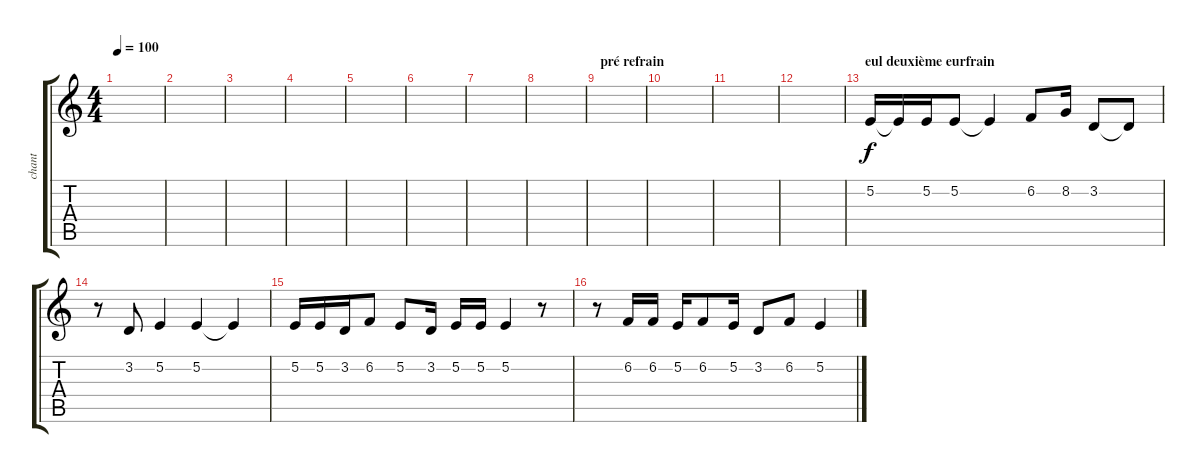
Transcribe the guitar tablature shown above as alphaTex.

\track ("chant" "chant") {instrument voiceoohs}
\staff {score tabs}
\tuning (E4 B3 G3 D3 A2 D2) {hide}
\ts (4 4)
\tempo 100
\clef g2
\ks c
|
|
|
|
|
|
|
|
\section ("" "pré refrain")
|
|
|
|
\section ("" "eul deuxième eurfrain")
5.2.16 5.2{t}.16 5.2.16 5.2.8 5.2{t}.4 6.2.8 8.2.16 3.2.8 3.2{t}.8 |
r.8 3.2.8 5.2.4 5.2.4 5.2{t}.4 |
5.2.16 5.2.16 3.2.16 6.2.8 5.2.8 3.2.16 5.2.16 5.2.16 5.2.4 r.8 |
r.8 6.2.16 6.2.16 5.2.16 6.2.8 5.2.16 3.2.8 6.2.8 5.2.4
